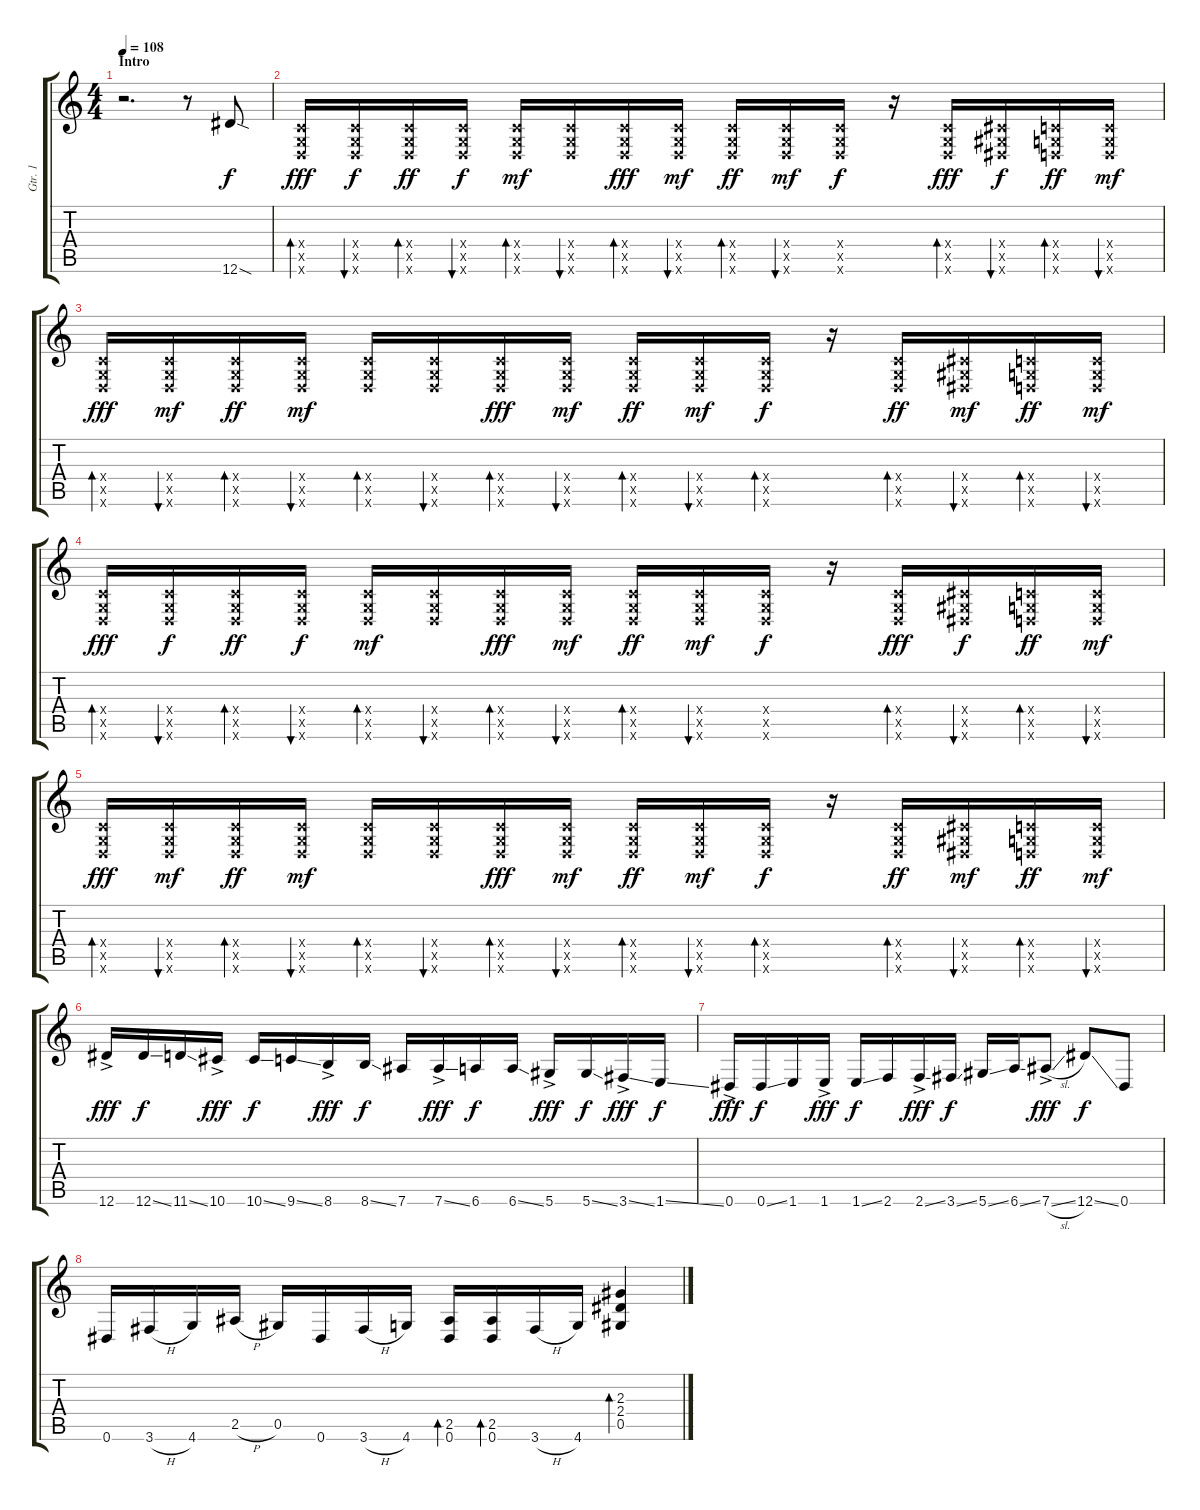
\track ("Gtr. 1" "Gtr. 1") {instrument distortionguitar}
\staff {score tabs}
\tuning (Eb4 Bb3 Gb3 Db3 Ab2 Eb2) {hide}
\ts (4 4)
\section ("" "Intro")
\tempo 108
\clef g2
\ks c
r.2{d dy f instrument distortionguitar} r.8 12.6{sod}.8{volume 16 instrument guitarfretnoise} |
(-1.4{x} -1.5{x} -1.6{x}).16{bd 60 dy fff volume 13 instrument distortionguitar} (-1.4{x} -1.5{x} -1.6{x}).16{bu 60 dy f} (-1.4{x} -1.5{x} -1.6{x}).16{bd 60 dy ff} (-1.4{x} -1.5{x} -1.6{x}).16{bu 60 dy f} (-1.4{x} -1.5{x} -1.6{x}).16{bd 60 dy mf} (-1.4{x} -1.5{x} -1.6{x}).16{bu 60} (-1.4{x} -1.5{x} -1.6{x}).16{bd 60 dy fff} (-1.4{x} -1.5{x} -1.6{x}).16{bu 60 dy mf} (-1.4{x} -1.5{x} -1.6{x}).16{bd 60 dy ff} (-1.4{x} -1.5{x} -1.6{x}).16{bu 60 dy mf} (-1.4{x} -1.5{x} -1.6{x}).16{dy f} r.16 (-1.4{x} -1.5{x} -1.6{x}).16{bd 60 dy fff} (0.4{x} 0.5{x} 0.6{x}).16{bu 60 dy f} (-1.4{x} -1.5{x} -1.6{x}).16{bd 60 dy ff} (-1.4{x} -1.5{x} -1.6{x}).16{bu 60 dy mf} |
(-1.4{x} -1.5{x} -1.6{x}).16{bd 60 dy fff} (-1.4{x} -1.5{x} -1.6{x}).16{bu 60 dy mf} (-1.4{x} -1.5{x} -1.6{x}).16{bd 60 dy ff} (-1.4{x} -1.5{x} -1.6{x}).16{bu 60 dy mf} (-1.4{x} -1.5{x} -1.6{x}).16{bd 60} (-1.4{x} -1.5{x} -1.6{x}).16{bu 60} (-1.4{x} -1.5{x} -1.6{x}).16{bd 60 dy fff} (-1.4{x} -1.5{x} -1.6{x}).16{bu 60 dy mf} (-1.4{x} -1.5{x} -1.6{x}).16{bd 60 dy ff} (-1.4{x} -1.5{x} -1.6{x}).16{bu 60 dy mf} (-1.4{x} -1.5{x} -1.6{x}).16{bd 60 dy f} r.16 (-1.4{x} -1.5{x} -1.6{x}).16{bd 60 dy ff} (0.4{x} 0.5{x} 0.6{x}).16{bu 60 dy mf} (-1.4{x} -1.5{x} -1.6{x}).16{bd 60 dy ff} (-1.4{x} -1.5{x} -1.6{x}).16{bu 60 dy mf} |
(-1.4{x} -1.5{x} -1.6{x}).16{bd 60 dy fff} (-1.4{x} -1.5{x} -1.6{x}).16{bu 60 dy f} (-1.4{x} -1.5{x} -1.6{x}).16{bd 60 dy ff} (-1.4{x} -1.5{x} -1.6{x}).16{bu 60 dy f} (-1.4{x} -1.5{x} -1.6{x}).16{bd 60 dy mf} (-1.4{x} -1.5{x} -1.6{x}).16{bu 60} (-1.4{x} -1.5{x} -1.6{x}).16{bd 60 dy fff} (-1.4{x} -1.5{x} -1.6{x}).16{bu 60 dy mf} (-1.4{x} -1.5{x} -1.6{x}).16{bd 60 dy ff} (-1.4{x} -1.5{x} -1.6{x}).16{bu 60 dy mf} (-1.4{x} -1.5{x} -1.6{x}).16{dy f} r.16 (-1.4{x} -1.5{x} -1.6{x}).16{bd 60 dy fff} (0.4{x} 0.5{x} 0.6{x}).16{bu 60 dy f} (-1.4{x} -1.5{x} -1.6{x}).16{bd 60 dy ff} (-1.4{x} -1.5{x} -1.6{x}).16{bu 60 dy mf} |
(-1.4{x} -1.5{x} -1.6{x}).16{bd 60 dy fff} (-1.4{x} -1.5{x} -1.6{x}).16{bu 60 dy mf} (-1.4{x} -1.5{x} -1.6{x}).16{bd 60 dy ff} (-1.4{x} -1.5{x} -1.6{x}).16{bu 60 dy mf} (-1.4{x} -1.5{x} -1.6{x}).16{bd 60} (-1.4{x} -1.5{x} -1.6{x}).16{bu 60} (-1.4{x} -1.5{x} -1.6{x}).16{bd 60 dy fff} (-1.4{x} -1.5{x} -1.6{x}).16{bu 60 dy mf} (-1.4{x} -1.5{x} -1.6{x}).16{bd 60 dy ff} (-1.4{x} -1.5{x} -1.6{x}).16{bu 60 dy mf} (-1.4{x} -1.5{x} -1.6{x}).16{bd 60 dy f} r.16 (-1.4{x} -1.5{x} -1.6{x}).16{bd 60 dy ff} (0.4{x} 0.5{x} 0.6{x}).16{bu 60 dy mf} (-1.4{x} -1.5{x} -1.6{x}).16{bd 60 dy ff} (-1.4{x} -1.5{x} -1.6{x}).16{bu 60 dy mf} |
12.6{ac}.16{dy fff} 12.6{ss}.16{dy f} 11.6{ss}.16 10.6{ac}.16{dy fff} 10.6{ss}.16{dy f} 9.6{ss}.16 8.6{ac}.16{dy fff} 8.6{ss}.16{dy f} 7.6.16 7.6{ss ac}.16{dy fff} 6.6.16{dy f} 6.6{ss}.16 5.6{ac}.16{dy fff} 5.6{ss}.16{dy f} 3.6{ss ac}.16{dy fff} 1.6{ss}.16{dy f} |
0.6{ac}.16{dy fff} 0.6{ss}.16{dy f} 1.6.16 1.6{ac}.16{dy fff} 1.6{ss}.16{dy f} 2.6.16 2.6{ss ac}.16{dy fff} 3.6{ss}.16{dy f} 5.6{ss}.16 6.6{ss}.16 7.6{sl ac}.8{dy fff} 12.6{ss}.8{dy f} 0.6.8 |
0.6.16 3.6{h}.16 4.6.16 2.5{h}.16 0.5.16 0.6.16 3.6{h}.16 4.6.16 (2.5 0.6).16{bd 60} (2.5 0.6).16{bd 60} 3.6{h}.16 4.6.16 (2.3 2.4 0.5).4{bd 60}
